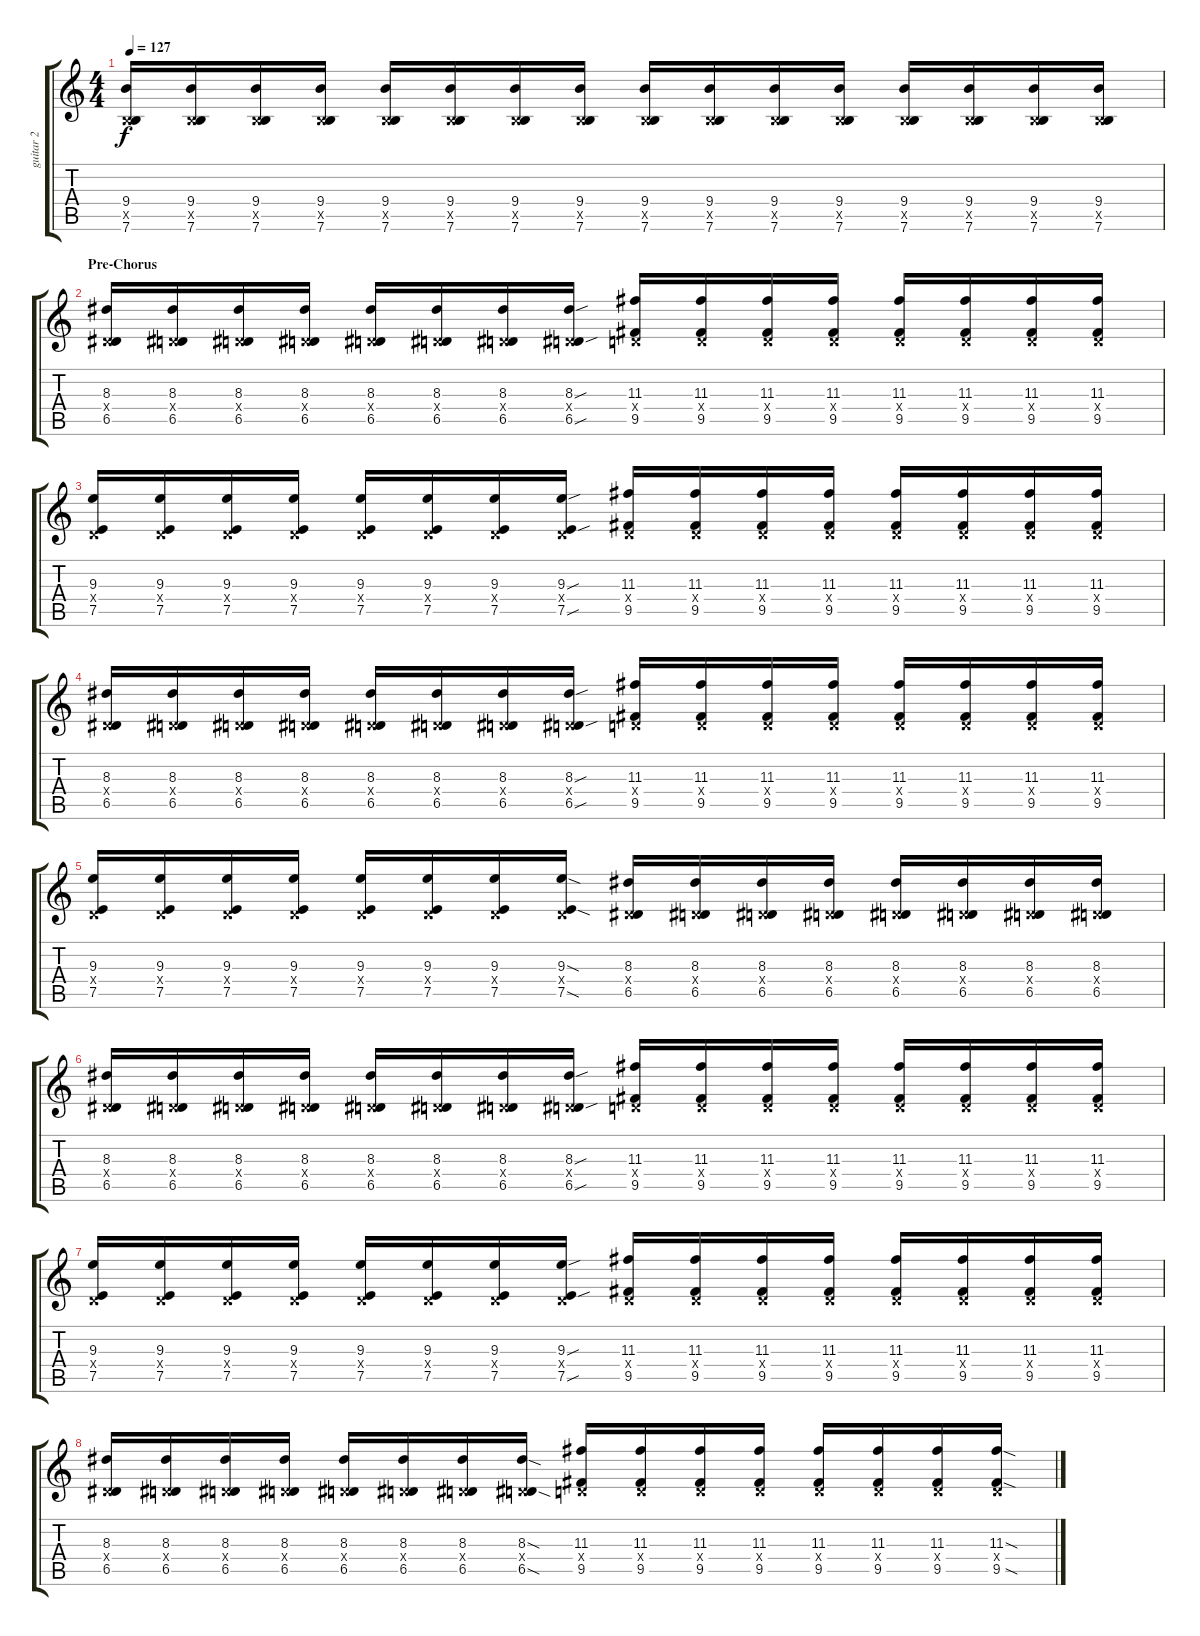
\track (" guitar 2 (Frank Iero)" " guitar 2 ") {instrument overdrivenguitar}
\staff {score tabs}
\tuning (E4 B3 G3 D3 A2 E2) {hide}
\ts (4 4)
\tempo 127
\clef g2
\ks c
(9.4 2.5{x} 7.6).16{dy f} (9.4 2.5{x} 7.6).16 (9.4 2.5{x} 7.6).16 (9.4 2.5{x} 7.6).16 (9.4 2.5{x} 7.6).16 (9.4 2.5{x} 7.6).16 (9.4 2.5{x} 7.6).16 (9.4 2.5{x} 7.6).16 (9.4 2.5{x} 7.6).16 (9.4 2.5{x} 7.6).16 (9.4 2.5{x} 7.6).16 (9.4 2.5{x} 7.6).16 (9.4 2.5{x} 7.6).16 (9.4 2.5{x} 7.6).16 (9.4 2.5{x} 7.6).16 (9.4 2.5{x} 7.6).16 |
\section ("" "Pre-Chorus")
(8.3 0.4{x} 6.5).16 (8.3 0.4{x} 6.5).16 (8.3 0.4{x} 6.5).16 (8.3 0.4{x} 6.5).16 (8.3 0.4{x} 6.5).16 (8.3 0.4{x} 6.5).16 (8.3 0.4{x} 6.5).16 (8.3{sou} 0.4{x} 6.5{sou}).16 (11.3 0.4{x} 9.5).16 (11.3 0.4{x} 9.5).16 (11.3 0.4{x} 9.5).16 (11.3 0.4{x} 9.5).16 (11.3 0.4{x} 9.5).16 (11.3 0.4{x} 9.5).16 (11.3 0.4{x} 9.5).16 (11.3 0.4{x} 9.5).16 |
(9.3 0.4{x} 7.5).16 (9.3 0.4{x} 7.5).16 (9.3 0.4{x} 7.5).16 (9.3 0.4{x} 7.5).16 (9.3 0.4{x} 7.5).16 (9.3 0.4{x} 7.5).16 (9.3 0.4{x} 7.5).16 (9.3{sou} 0.4{x} 7.5{sou}).16 (11.3 0.4{x} 9.5).16 (11.3 0.4{x} 9.5).16 (11.3 0.4{x} 9.5).16 (11.3 0.4{x} 9.5).16 (11.3 0.4{x} 9.5).16 (11.3 0.4{x} 9.5).16 (11.3 0.4{x} 9.5).16 (11.3 0.4{x} 9.5).16 |
(8.3 0.4{x} 6.5).16 (8.3 0.4{x} 6.5).16 (8.3 0.4{x} 6.5).16 (8.3 0.4{x} 6.5).16 (8.3 0.4{x} 6.5).16 (8.3 0.4{x} 6.5).16 (8.3 0.4{x} 6.5).16 (8.3{sou} 0.4{x} 6.5{sou}).16 (11.3 0.4{x} 9.5).16 (11.3 0.4{x} 9.5).16 (11.3 0.4{x} 9.5).16 (11.3 0.4{x} 9.5).16 (11.3 0.4{x} 9.5).16 (11.3 0.4{x} 9.5).16 (11.3 0.4{x} 9.5).16 (11.3 0.4{x} 9.5).16 |
(9.3 0.4{x} 7.5).16 (9.3 0.4{x} 7.5).16 (9.3 0.4{x} 7.5).16 (9.3 0.4{x} 7.5).16 (9.3 0.4{x} 7.5).16 (9.3 0.4{x} 7.5).16 (9.3 0.4{x} 7.5).16 (9.3{sod} 0.4{x} 7.5{sod}).16 (8.3 0.4{x} 6.5).16 (8.3 0.4{x} 6.5).16 (8.3 0.4{x} 6.5).16 (8.3 0.4{x} 6.5).16 (8.3 0.4{x} 6.5).16 (8.3 0.4{x} 6.5).16 (8.3 0.4{x} 6.5).16 (8.3 0.4{x} 6.5).16 |
(8.3 0.4{x} 6.5).16 (8.3 0.4{x} 6.5).16 (8.3 0.4{x} 6.5).16 (8.3 0.4{x} 6.5).16 (8.3 0.4{x} 6.5).16 (8.3 0.4{x} 6.5).16 (8.3 0.4{x} 6.5).16 (8.3{sou} 0.4{x} 6.5{sou}).16 (11.3 0.4{x} 9.5).16 (11.3 0.4{x} 9.5).16 (11.3 0.4{x} 9.5).16 (11.3 0.4{x} 9.5).16 (11.3 0.4{x} 9.5).16 (11.3 0.4{x} 9.5).16 (11.3 0.4{x} 9.5).16 (11.3 0.4{x} 9.5).16 |
(9.3 0.4{x} 7.5).16 (9.3 0.4{x} 7.5).16 (9.3 0.4{x} 7.5).16 (9.3 0.4{x} 7.5).16 (9.3 0.4{x} 7.5).16 (9.3 0.4{x} 7.5).16 (9.3 0.4{x} 7.5).16 (9.3{sou} 0.4{x} 7.5{sou}).16 (11.3 0.4{x} 9.5).16 (11.3 0.4{x} 9.5).16 (11.3 0.4{x} 9.5).16 (11.3 0.4{x} 9.5).16 (11.3 0.4{x} 9.5).16 (11.3 0.4{x} 9.5).16 (11.3 0.4{x} 9.5).16 (11.3 0.4{x} 9.5).16 |
(8.3 0.4{x} 6.5).16 (8.3 0.4{x} 6.5).16 (8.3 0.4{x} 6.5).16 (8.3 0.4{x} 6.5).16 (8.3 0.4{x} 6.5).16 (8.3 0.4{x} 6.5).16 (8.3 0.4{x} 6.5).16 (8.3{sod} 0.4{x} 6.5{sod}).16 (11.3 0.4{x} 9.5).16 (11.3 0.4{x} 9.5).16 (11.3 0.4{x} 9.5).16 (11.3 0.4{x} 9.5).16 (11.3 0.4{x} 9.5).16 (11.3 0.4{x} 9.5).16 (11.3 0.4{x} 9.5).16 (11.3{sod} 0.4{x} 9.5{sod}).16
